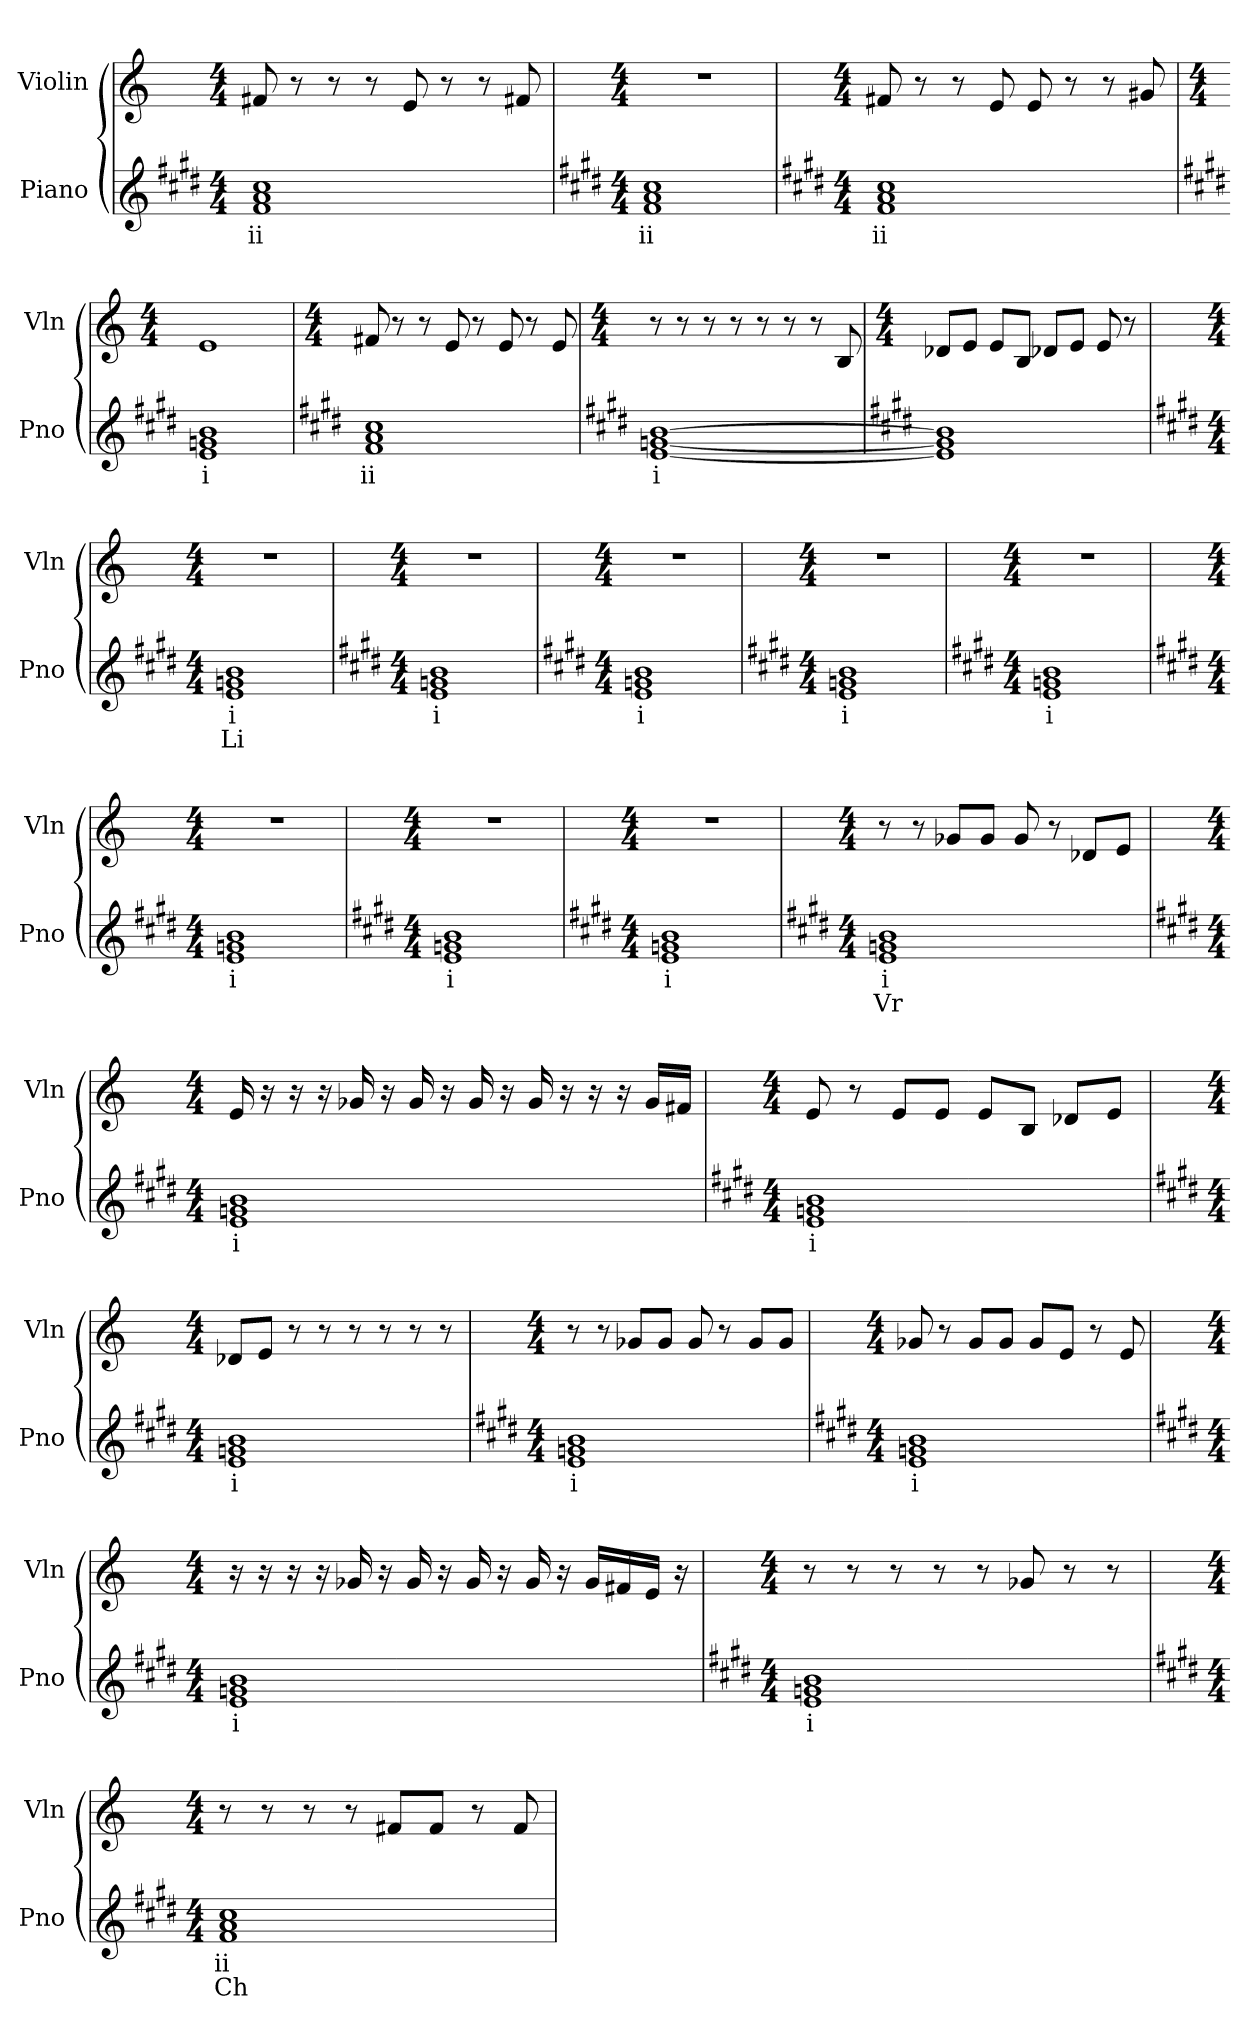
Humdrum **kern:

**kern	**text	**text	**kern
*part2	*part2	*part2	*part1
*staff2	*staff2	*staff2	*staff1
*I"Piano	*	*	*I"Violin
*I'Pno	*	*	*I'Vln
*k[f#c#g#d#]	*	*	*
*E:	*	*	*
*M4/4	*	*	*M4/4
=	=	=	=
1f# 1a 1cc#	ii	.	8f#X
.	.	.	8r
.	.	.	8r
.	.	.	8r
.	.	.	8e
.	.	.	8r
.	.	.	8r
.	.	.	8f#X
=	=	=	=
*k[f#c#g#d#]	*	*	*
*E:	*	*	*
*M4/4	*	*	*M4/4
1f# 1a 1cc#	ii	.	1r
=	=	=	=
*k[f#c#g#d#]	*	*	*
*E:	*	*	*
*M4/4	*	*	*M4/4
1f# 1a 1cc#	ii	.	8f#X
.	.	.	8r
.	.	.	8r
.	.	.	8e
.	.	.	8e
.	.	.	8r
.	.	.	8r
.	.	.	8g#X
=	=	=	=
*k[f#c#g#d#]	*	*	*
*E:	*	*	*
*	*	*	*M4/4
1e 1gn 1b	i	.	1e
=	=	=	=
*k[f#c#g#d#]	*	*	*
*E:	*	*	*
*	*	*	*M4/4
1f# 1a 1cc#	ii	.	8f#X
.	.	.	8r
.	.	.	8r
.	.	.	8e
.	.	.	8r
.	.	.	8e
.	.	.	8r
.	.	.	8e
=	=	=	=
*k[f#c#g#d#]	*	*	*
*E:	*	*	*
*	*	*	*M4/4
[1e [1gn [1b	i	.	8r
.	.	.	8r
.	.	.	8r
.	.	.	8r
.	.	.	8r
.	.	.	8r
.	.	.	8r
.	.	.	8B
=	=	=	=
*k[f#c#g#d#]	*	*	*
*E:	*	*	*
*	*	*	*M4/4
1e] 1gn] 1b]	.	.	8d-XL
.	.	.	8eJ
.	.	.	8eL
.	.	.	8BJ
.	.	.	8d-XL
.	.	.	8eJ
.	.	.	8e
.	.	.	8r
=	=	=	=
*k[f#c#g#d#]	*	*	*
*E:	*	*	*
*M4/4	*	*	*M4/4
1e 1gn 1b	i	Li	1r
=	=	=	=
*k[f#c#g#d#]	*	*	*
*E:	*	*	*
*M4/4	*	*	*M4/4
1e 1gn 1b	i	.	1r
=	=	=	=
*k[f#c#g#d#]	*	*	*
*E:	*	*	*
*M4/4	*	*	*M4/4
1e 1gn 1b	i	.	1r
=	=	=	=
*k[f#c#g#d#]	*	*	*
*E:	*	*	*
*M4/4	*	*	*M4/4
1e 1gn 1b	i	.	1r
=	=	=	=
*k[f#c#g#d#]	*	*	*
*E:	*	*	*
*M4/4	*	*	*M4/4
1e 1gn 1b	i	.	1r
=	=	=	=
*k[f#c#g#d#]	*	*	*
*E:	*	*	*
*M4/4	*	*	*M4/4
1e 1gn 1b	i	.	1r
=	=	=	=
*k[f#c#g#d#]	*	*	*
*E:	*	*	*
*M4/4	*	*	*M4/4
1e 1gn 1b	i	.	1r
=	=	=	=
*k[f#c#g#d#]	*	*	*
*E:	*	*	*
*M4/4	*	*	*M4/4
1e 1gn 1b	i	.	1r
=	=	=	=
*k[f#c#g#d#]	*	*	*
*E:	*	*	*
*M4/4	*	*	*M4/4
1e 1gn 1b	i	Vr	8r
.	.	.	8r
.	.	.	8g-XL
.	.	.	8g-J
.	.	.	8g-
.	.	.	8r
.	.	.	8d-XL
.	.	.	8eJ
=	=	=	=
*k[f#c#g#d#]	*	*	*
*E:	*	*	*
*M4/4	*	*	*M4/4
1e 1gn 1b	i	.	16e
.	.	.	16r
.	.	.	16r
.	.	.	16r
.	.	.	16g-X
.	.	.	16r
.	.	.	16g-
.	.	.	16r
.	.	.	16g-
.	.	.	16r
.	.	.	16g-
.	.	.	16r
.	.	.	16r
.	.	.	16r
.	.	.	16g-LL
.	.	.	16f#XJJ
=	=	=	=
*k[f#c#g#d#]	*	*	*
*E:	*	*	*
*M4/4	*	*	*M4/4
1e 1gn 1b	i	.	8e
.	.	.	8r
.	.	.	8eL
.	.	.	8eJ
.	.	.	8eL
.	.	.	8BJ
.	.	.	8d-XL
.	.	.	8eJ
=	=	=	=
*k[f#c#g#d#]	*	*	*
*E:	*	*	*
*M4/4	*	*	*M4/4
1e 1gn 1b	i	.	8d-XL
.	.	.	8eJ
.	.	.	8r
.	.	.	8r
.	.	.	8r
.	.	.	8r
.	.	.	8r
.	.	.	8r
=	=	=	=
*k[f#c#g#d#]	*	*	*
*E:	*	*	*
*M4/4	*	*	*M4/4
1e 1gn 1b	i	.	8r
.	.	.	8r
.	.	.	8g-XL
.	.	.	8g-J
.	.	.	8g-
.	.	.	8r
.	.	.	8g-L
.	.	.	8g-J
=	=	=	=
*k[f#c#g#d#]	*	*	*
*E:	*	*	*
*M4/4	*	*	*M4/4
1e 1gn 1b	i	.	8g-X
.	.	.	8r
.	.	.	8g-L
.	.	.	8g-J
.	.	.	8g-L
.	.	.	8eJ
.	.	.	8r
.	.	.	8e
=	=	=	=
*k[f#c#g#d#]	*	*	*
*E:	*	*	*
*M4/4	*	*	*M4/4
1e 1gn 1b	i	.	16r
.	.	.	16r
.	.	.	16r
.	.	.	16r
.	.	.	16g-X
.	.	.	16r
.	.	.	16g-
.	.	.	16r
.	.	.	16g-
.	.	.	16r
.	.	.	16g-
.	.	.	16r
.	.	.	16g-LL
.	.	.	16f#X
.	.	.	16eJJ
.	.	.	16r
=	=	=	=
*k[f#c#g#d#]	*	*	*
*E:	*	*	*
*M4/4	*	*	*M4/4
1e 1gn 1b	i	.	8r
.	.	.	8r
.	.	.	8r
.	.	.	8r
.	.	.	8r
.	.	.	8g-X
.	.	.	8r
.	.	.	8r
=	=	=	=
*k[f#c#g#d#]	*	*	*
*E:	*	*	*
*M4/4	*	*	*M4/4
1f# 1a 1cc#	ii	Ch	8r
.	.	.	8r
.	.	.	8r
.	.	.	8r
.	.	.	8f#XL
.	.	.	8f#J
.	.	.	8r
.	.	.	8f#
=	=	=	=
*-	*-	*-	*-
